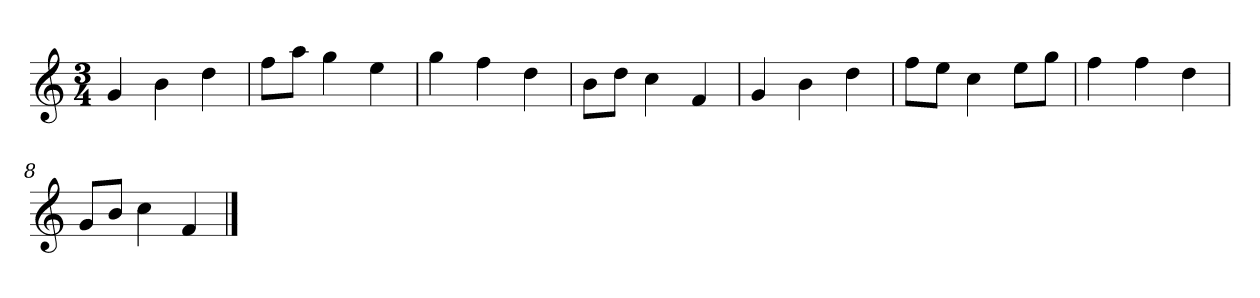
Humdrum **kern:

**kern
*part1
*staff1
*clefG2
*k[]
*M3/4
=
4g
4b
4dd
=2
8ff\L
8aa\J
4gg
4ee
=3
4gg
4ff
4dd
=4
8b\L
8dd\J
4cc
4f
=5y
4g
4b
4dd
=6
8ff\L
8ee\J
4cc
8ee\L
8gg\J
=7
4ff
4ff
4dd
=8
8g/L
8b/J
4cc
4f
==
*-
